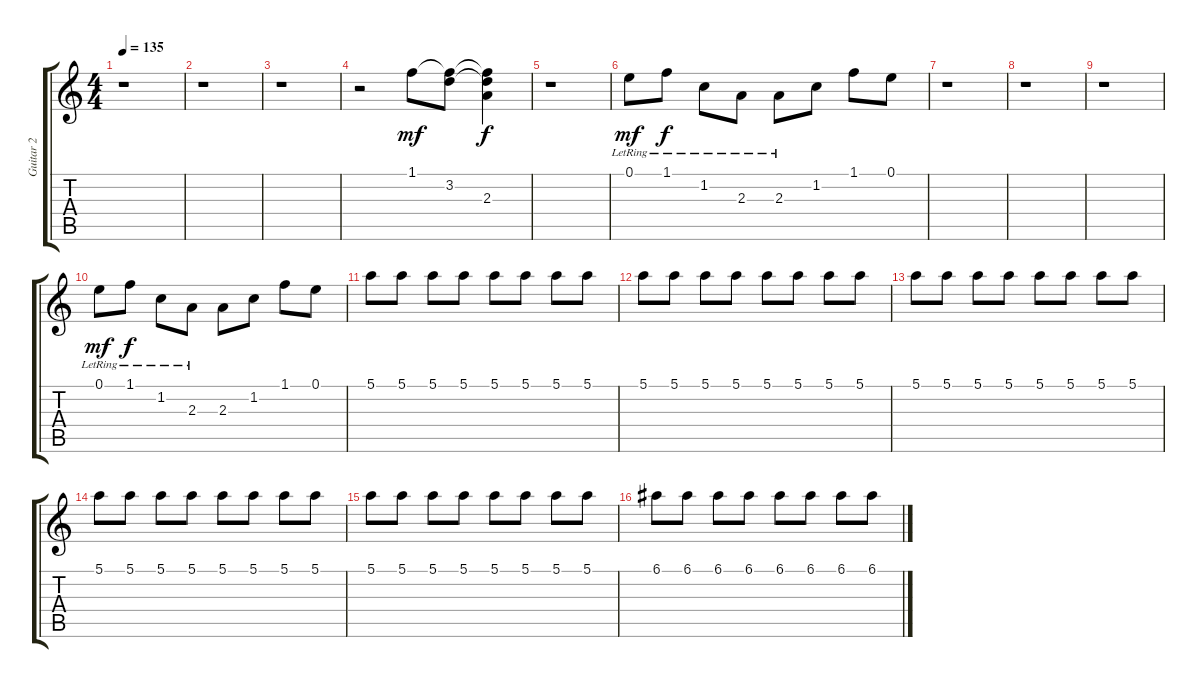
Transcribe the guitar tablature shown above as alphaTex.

\track ("Guitar 2" "Guitar 2") {instrument distortionguitar}
\staff {score tabs}
\tuning (E4 B3 G3 D3 A2 D2) {hide}
\ts (4 4)
\tempo 135
\clef g2
\ks c
r.1{dy f} |
r.1 |
r.1 |
r.2 1.1.8{dy mf} (1.1{t} 3.2).8 (1.1{t} 3.2{t} 2.3).4{dy f} |
r.1 |
0.1{lr}.8{dy mf} 1.1{lr}.8{dy f} 1.2{lr}.8 2.3{lr}.8 2.3{lr}.8 1.2.8 1.1.8 0.1.8 |
r.1 |
r.1 |
r.1 |
0.1{lr}.8{dy mf} 1.1{lr}.8{dy f} 1.2{lr}.8 2.3{lr}.8 2.3.8 1.2.8 1.1.8 0.1.8 |
5.1.8 5.1.8 5.1.8 5.1.8 5.1.8 5.1.8 5.1.8 5.1.8 |
5.1.8 5.1.8 5.1.8 5.1.8 5.1.8 5.1.8 5.1.8 5.1.8 |
5.1.8 5.1.8 5.1.8 5.1.8 5.1.8 5.1.8 5.1.8 5.1.8 |
5.1.8 5.1.8 5.1.8 5.1.8 5.1.8 5.1.8 5.1.8 5.1.8 |
5.1.8 5.1.8 5.1.8 5.1.8 5.1.8 5.1.8 5.1.8 5.1.8 |
6.1.8 6.1.8 6.1.8 6.1.8 6.1.8 6.1.8 6.1.8 6.1.8
